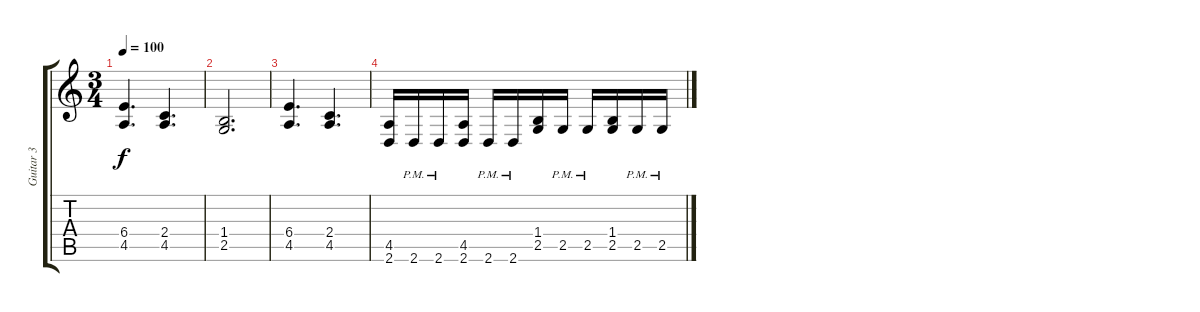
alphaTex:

\track ("Guitar 3" "Guitar 3") {instrument overdrivenguitar}
\staff {score tabs}
\tuning (C4 G3 Eb3 Bb2 F2 C2) {hide}
\ts (3 4)
\tempo 100
\clef g2
\ks c
(6.4 4.5).4{d dy f} (2.4 4.5).4{d} |
(1.4 2.5).2{d} |
(6.4 4.5).4{d} (2.4 4.5).4{d} |
(4.5 2.6).16 2.6{pm}.16 2.6{pm}.16 (4.5 2.6).16 2.6{pm}.16 2.6{pm}.16 (1.4 2.5).16 2.5{pm}.16 2.5{pm}.16 (1.4 2.5).16 2.5{pm}.16 2.5{pm}.16
